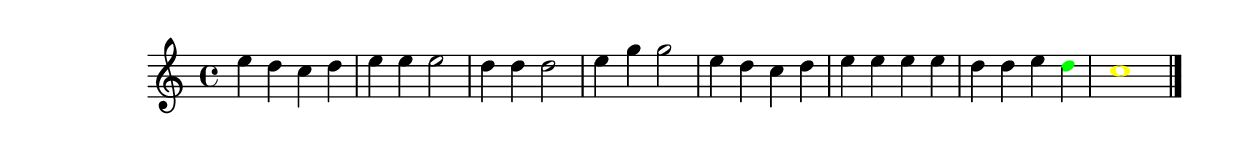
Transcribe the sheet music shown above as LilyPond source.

\version "2.18.2"
\language "english"

\header {
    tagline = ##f
}

\layout {}

\paper {}

\score {
    \new Score
    <<
        \new Staff
        {
            {   % measure
                \time 4/4
                \tweak color #black
                e''4
                \tweak color #black
                d''4
                \tweak color #black
                c''4
                \tweak color #black
                d''4
            }   % measure
            {   % measure
                \tweak color #black
                e''4
                \tweak color #black
                e''4
                \tweak color #black
                e''2
            }   % measure
            {   % measure
                \tweak color #black
                d''4
                \tweak color #black
                d''4
                \tweak color #black
                d''2
            }   % measure
            {   % measure
                \tweak color #black
                e''4
                \tweak color #black
                g''4
                \tweak color #black
                g''2
            }   % measure
            {   % measure
                \tweak color #black
                e''4
                \tweak color #black
                d''4
                \tweak color #black
                c''4
                \tweak color #black
                d''4
            }   % measure
            {   % measure
                \tweak color #black
                e''4
                \tweak color #black
                e''4
                \tweak color #black
                e''4
                \tweak color #black
                e''4
            }   % measure
            {   % measure
                \tweak color #black
                d''4
                \tweak color #black
                d''4
                \tweak color #black
                e''4
                \tweak color #green
                d''4
            }   % measure
            {   % measure
                \tweak color #yellow
                c''1
                \bar "|." %! SCORE1
            }   % measure
        }
    >>
}